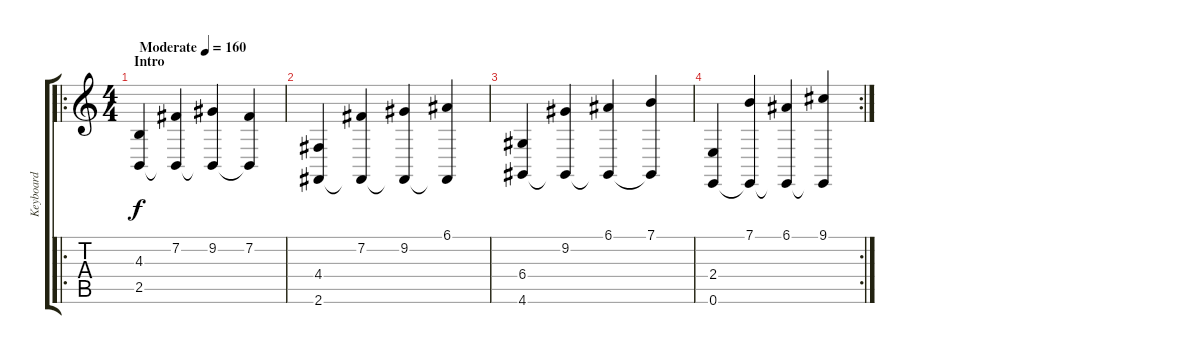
\track ("Keyboard" "Keyboard") {instrument stringensemble1}
\staff {score tabs}
\tuning (E4 B3 G3 D3 A2 E2) {hide}
\ro
\ts (4 4)
\section ("" "Intro")
\tempo (160 "Moderate")
\clef g2
\ks c
(4.3 2.5).4{dy f instrument stringensemble1} (7.2 2.5{t}).4 (9.2 2.5{t}).4 (7.2 2.5{t}).4 |
(4.4 2.6).4 (7.2 2.6{t}).4 (9.2 2.6{t}).4 (6.1 2.6{t}).4 |
(6.4 4.6).4 (9.2 4.6{t}).4 (6.1 4.6{t}).4 (7.1 4.6{t}).4 |
\rc 2
(2.4 0.6).4 (7.1 0.6{t}).4 (6.1 0.6{t}).4 (9.1 0.6{t}).4
